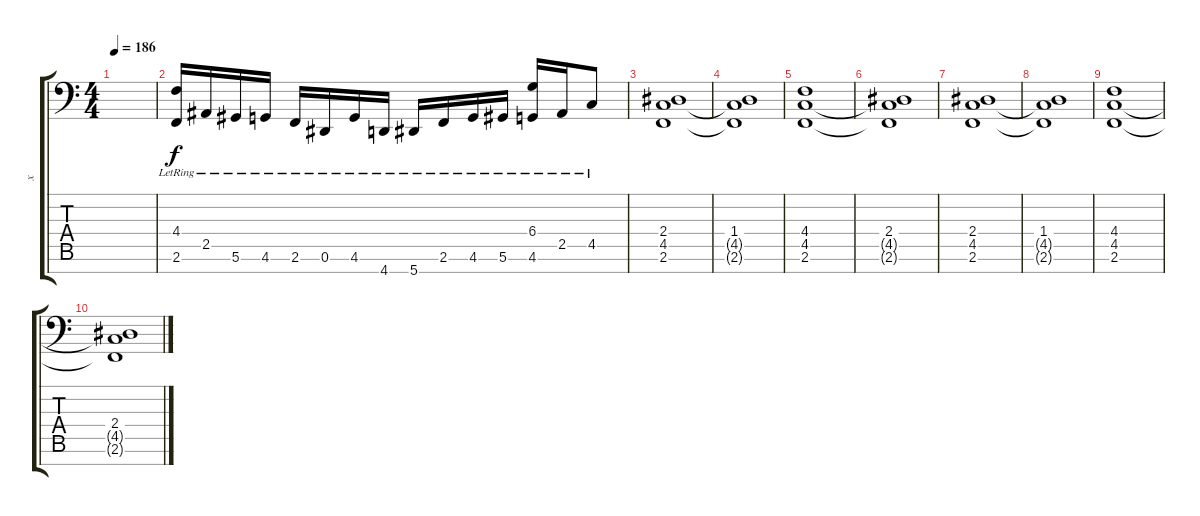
\track ("x" "x") {instrument churchorgan}
\staff {score tabs}
\tuning (Eb4 Bb3 Gb3 Db3 Ab2 Eb2 Bb1) {hide}
\ts (4 4)
\tempo 186
\clef f4
\ks c
|
(4.4{lr} 2.6{lr}).16 2.5{lr}.16 5.6{lr}.16 4.6{lr}.16 2.6{lr}.16 0.6{lr}.16 4.6{lr}.16 4.7{lr}.16 5.7{lr}.16 2.6{lr}.16 4.6{lr}.16 5.6{lr}.16 (6.4{lr} 4.6{lr}).16 2.5{lr}.16 4.5{lr}.8 |
(2.4 4.5 2.6).1 |
(1.4 4.5{t} 2.6{t}).1 |
(4.4 4.5 2.6).1 |
(2.4 4.5{t} 2.6{t}).1 |
(2.4 4.5 2.6).1 |
(1.4 4.5{t} 2.6{t}).1 |
(4.4 4.5 2.6).1 |
(2.4 4.5{t} 2.6{t}).1
